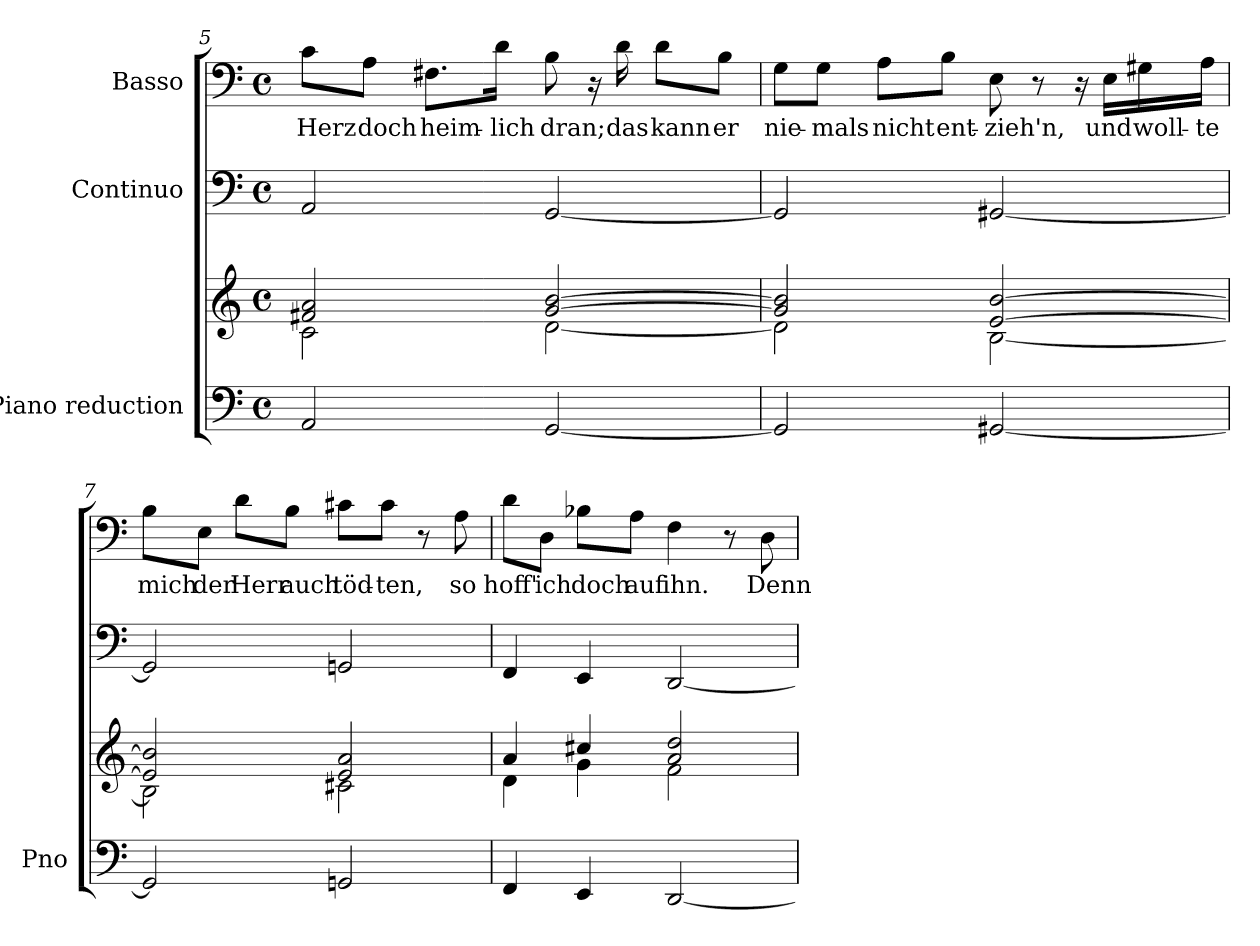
**kern	**kern	**kern	**kern	**text
*part3	*part3	*part2	*part1	*part1
*staff4	*staff3	*staff2	*staff1	*staff1
*I"Piano reduction	*	*I"Continuo	*I"Basso	*
*I'Pno	*	*	*	*
!!LO:LB:g=z
*clefF4	*clefG2	*clefF4	*clefF4	*
*k[]	*k[]	*k[]	*k[]	*
*M4/4	*M4/4	*M4/4	*M4/4	*
*met(c)	*met(c)	*met(c)	*met(c)	*
=5	=5	=5	=5	=5
*	*^	*	*	*
!	!	!	!	!	!LO:LY:b
2AA/	2f#X/ 2a/	2c\	2AA/	8c\L	Herz
!	!	!	!	!	!LO:LY:b
.	.	.	.	8A\J	doch
!	!	!	!	!	!LO:LY:b
.	.	.	.	8.F#X\L	heim-
!	!	!	!	!	!LO:LY:b
.	.	.	.	16d\Jk	-lich
!	!	!	!	!	!LO:LY:b
[2GG/	[2g/ [2b/	[2d\	[2GG/	8B\	dran;
.	.	.	.	16r	.
!	!	!	!	!	!LO:LY:b
.	.	.	.	16d\	das
!	!	!	!	!	!LO:LY:b
.	.	.	.	8d\L	kann
!	!	!	!	!	!LO:LY:b
.	.	.	.	8B\J	er
=6	=6	=6	=6	=6	=6
!	!	!	!	!	!LO:LY:b
2GG/]	2g/] 2b/]	2d\]	2GG/]	8G\L	nie-
!	!	!	!	!	!LO:LY:b
.	.	.	.	8G\J	-mals
!	!	!	!	!	!LO:LY:b
.	.	.	.	8A\L	nicht
!	!	!	!	!	!LO:LY:b
.	.	.	.	8B\J	ent-
!	!	!	!	!	!LO:LY:b
[2GG#X/	[2e/ [2b/	[2B\	[2GG#X/	8E\	-zieh'n,
.	.	.	.	8r	.
.	.	.	.	16r	.
!	!	!	!	!	!LO:LY:b
.	.	.	.	16E\LL	und
!	!	!	!	!	!LO:LY:b
.	.	.	.	16G#X\	woll-
!	!	!	!	!	!LO:LY:b
.	.	.	.	16A\JJ	-te
=7	=7	=7	=7	=7	=7
!	!	!	!	!	!LO:LY:b
2GG#/]	2e/] 2b/]	2B\]	2GG#/]	8B\L	mich
!	!	!	!	!	!LO:LY:b
.	.	.	.	8E\J	der
!	!	!	!	!	!LO:LY:b
.	.	.	.	8d\L	Herr
!	!	!	!	!	!LO:LY:b
.	.	.	.	8B\J	auch
!	!	!	!	!	!LO:LY:b
2GGn/	2e/ 2a/	2c#X\	2GGn/	8c#X\L	töd-
!	!	!	!	!	!LO:LY:b
.	.	.	.	8c#\J	-ten,
.	.	.	.	8r	.
!	!	!	!	!	!LO:LY:b
.	.	.	.	8A\	so
=8	=8	=8	=8	=8	=8
!	!	!	!	!	!LO:LY:b
4FF/	4a/	4d\	4FF/	8d\L	hoff'
!	!	!	!	!	!LO:LY:b
.	.	.	.	8D\J	ich
!	!	!	!	!	!LO:LY:b
4EE/	4cc#X/	4g\	4EE/	8B-X\L	doch
!	!	!	!	!	!LO:LY:b
.	.	.	.	8A\J	auf
!	!	!	!	!	!LO:LY:b
[2DD/	2a/ 2dd/	2f\	[2DD/	4F\	ihn.
.	.	.	.	8r	.
!	!	!	!	!	!LO:LY:b
.	.	.	.	8D\	Denn
*	*v	*v	*	*	*
=	=	=	=	=
*-	*-	*-	*-	*-
